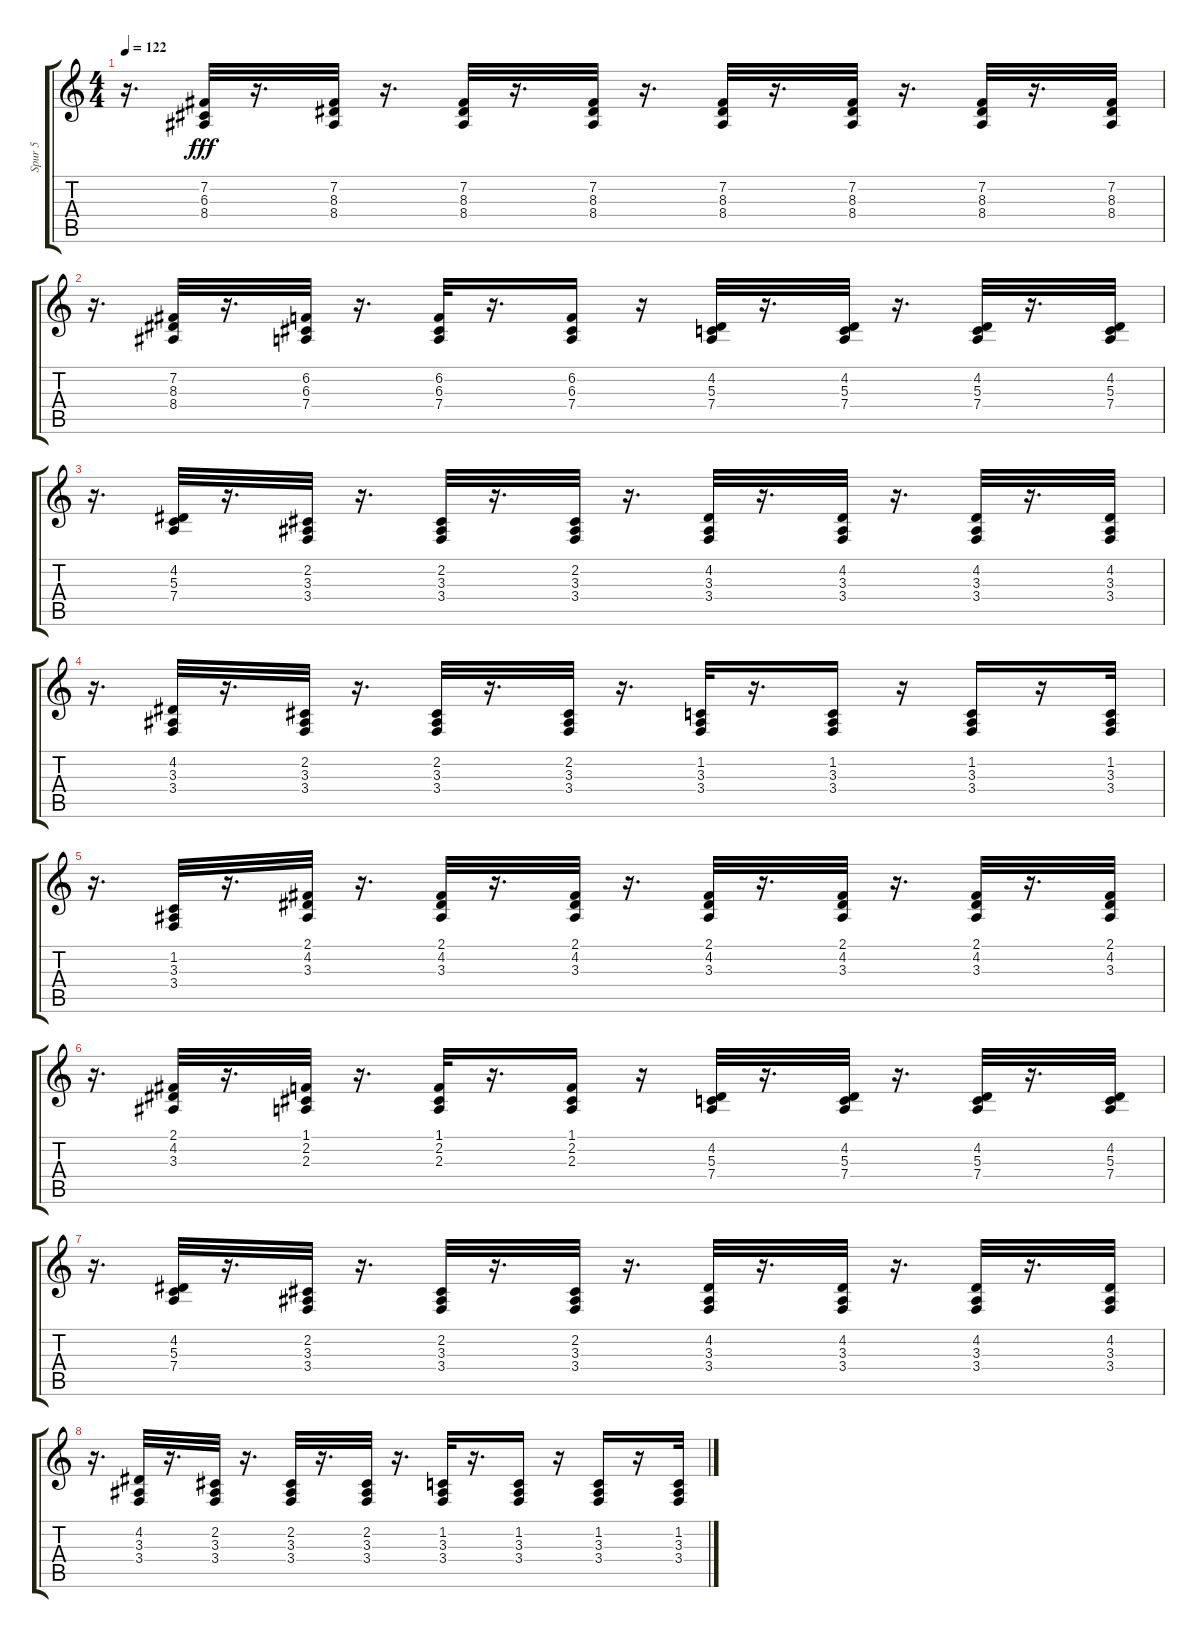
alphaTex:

\track ("Spur 5" "Spur 5") {instrument stringensemble1}
\staff {score tabs}
\tuning (E4 B3 G3 D3 A2 E2) {hide}
\ts (4 4)
\tempo 122
\clef g2
\ks c
r.16{d dy fff} (7.2 6.3 8.4).32 r.16{d} (7.2 8.3 8.4).32 r.16{d} (7.2 8.3 8.4).32 r.16{d} (7.2 8.3 8.4).32 r.16{d} (7.2 8.3 8.4).32 r.16{d} (7.2 8.3 8.4).32 r.16{d} (7.2 8.3 8.4).32 r.16{d} (7.2 8.3 8.4).32 |
r.16{d} (7.2 8.3 8.4).32 r.16{d} (6.2 6.3 7.4).32 r.16{d} (6.2 6.3 7.4).32 r.16{d} (6.2 6.3 7.4).16 r.16 (4.2 5.3 7.4).32 r.16{d} (4.2 5.3 7.4).32 r.16{d} (4.2 5.3 7.4).32 r.16{d} (4.2 5.3 7.4).32 |
r.16{d} (4.2 5.3 7.4).32 r.16{d} (2.2 3.3 3.4).32 r.16{d} (2.2 3.3 3.4).32 r.16{d} (2.2 3.3 3.4).32 r.16{d} (4.2 3.3 3.4).32 r.16{d} (4.2 3.3 3.4).32 r.16{d} (4.2 3.3 3.4).32 r.16{d} (4.2 3.3 3.4).32 |
r.16{d} (4.2 3.3 3.4).32 r.16{d} (2.2 3.3 3.4).32 r.16{d} (2.2 3.3 3.4).32 r.16{d} (2.2 3.3 3.4).32 r.16{d} (1.2 3.3 3.4).32 r.16{d} (1.2 3.3 3.4).16 r.16 (1.2 3.3 3.4).16 r.16 (1.2 3.3 3.4).32 |
r.16{d} (1.2 3.3 3.4).32 r.16{d} (2.1 4.2 3.3).32 r.16{d} (2.1 4.2 3.3).32 r.16{d} (2.1 4.2 3.3).32 r.16{d} (2.1 4.2 3.3).32 r.16{d} (2.1 4.2 3.3).32 r.16{d} (2.1 4.2 3.3).32 r.16{d} (2.1 4.2 3.3).32 |
r.16{d} (2.1 4.2 3.3).32 r.16{d} (1.1 2.2 2.3).32 r.16{d} (1.1 2.2 2.3).32 r.16{d} (1.1 2.2 2.3).16 r.16 (4.2 5.3 7.4).32 r.16{d} (4.2 5.3 7.4).32 r.16{d} (4.2 5.3 7.4).32 r.16{d} (4.2 5.3 7.4).32 |
r.16{d} (4.2 5.3 7.4).32 r.16{d} (2.2 3.3 3.4).32 r.16{d} (2.2 3.3 3.4).32 r.16{d} (2.2 3.3 3.4).32 r.16{d} (4.2 3.3 3.4).32 r.16{d} (4.2 3.3 3.4).32 r.16{d} (4.2 3.3 3.4).32 r.16{d} (4.2 3.3 3.4).32 |
r.16{d} (4.2 3.3 3.4).32 r.16{d} (2.2 3.3 3.4).32 r.16{d} (2.2 3.3 3.4).32 r.16{d} (2.2 3.3 3.4).32 r.16{d} (1.2 3.3 3.4).32 r.16{d} (1.2 3.3 3.4).16 r.16 (1.2 3.3 3.4).16 r.16 (1.2 3.3 3.4).32
